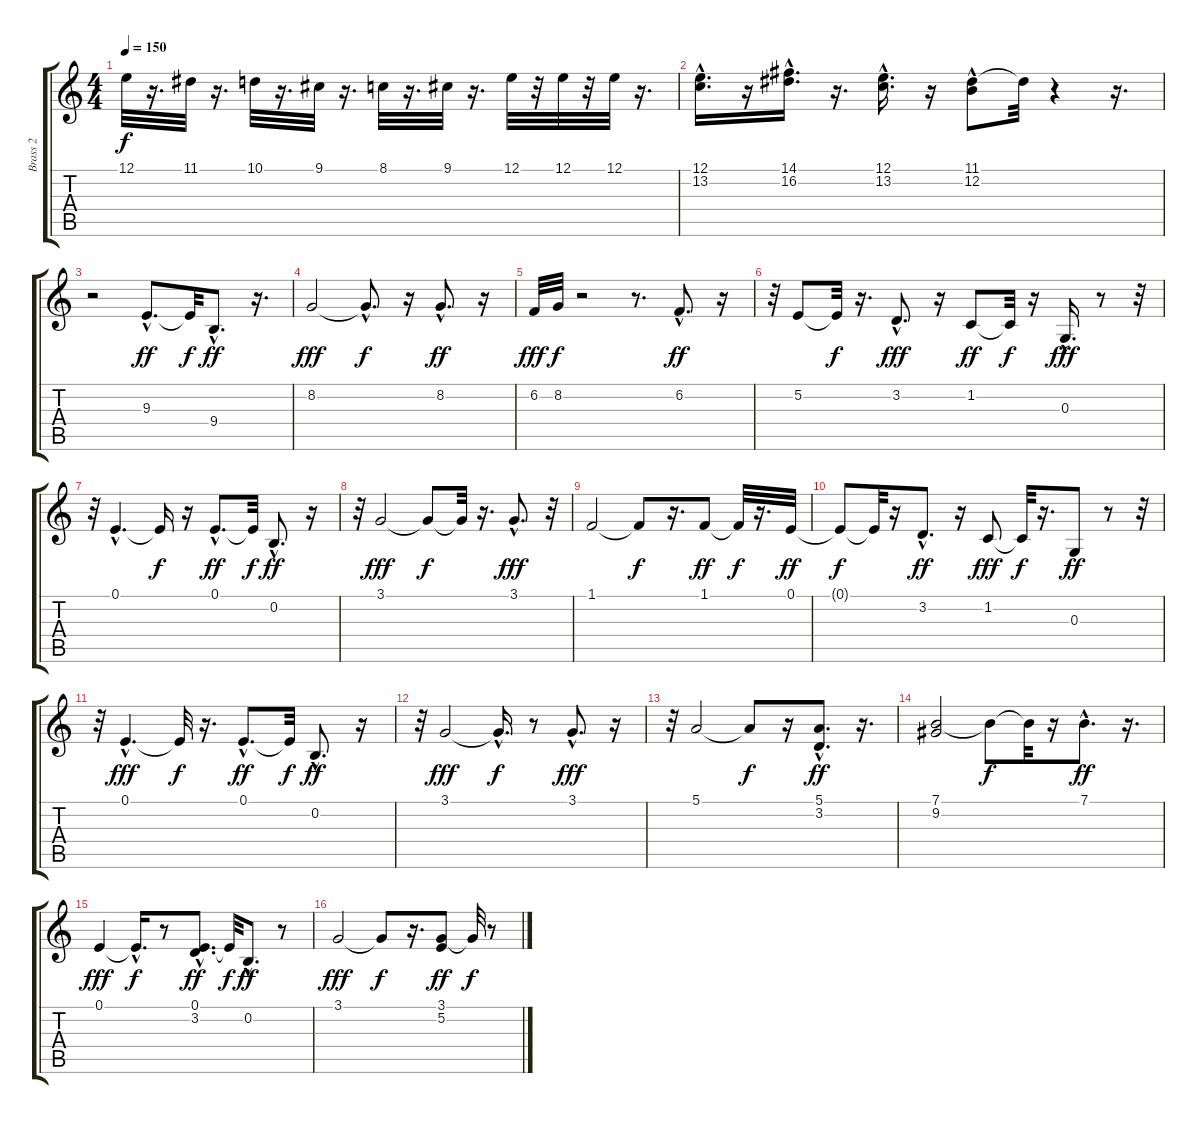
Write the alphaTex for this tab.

\track ("Brass 2" "Brass 2") {instrument synthbrass1}
\staff {score tabs}
\tuning (E4 B3 G3 D3 A2 E2) {hide}
\ts (4 4)
\tempo 150
\clef g2
\ks c
12.1.32{dy f} r.16{d} 11.1.32 r.16{d} 10.1.32 r.16{d} 9.1.32 r.16{d} 8.1.32 r.16{d} 9.1.32 r.16{d} 12.1.32 r.32 12.1.32 r.32 12.1.32 r.16{d} |
(12.1{hac} 13.2{hac}).16{d} r.16 (14.1{hac} 16.2{hac}).16{d} r.16{d} (12.1{hac} 13.2{hac}).16{d} r.16 (11.1 12.2{hac}).8 11.1{t}.32 r.4 r.16{d} |
r.2 9.3{hac}.8{d dy ff} 9.3{t}.32{dy f} 9.4{hac}.8{d dy ff} r.16{d} |
8.2.2{dy fff} 8.2{hac t}.8{d dy f} r.16 8.2{hac}.8{d dy ff} r.16 |
6.2.32{dy fff} 8.2.32{dy f} r.2 r.8{d} 6.2{hac}.8{d dy ff} r.16 |
r.32 5.2.8 5.2{t}.32{dy f} r.16{d} 3.2{hac}.8{d dy fff} r.16 1.2.8{dy ff} 1.2{t}.32{dy f} r.16 0.3{hac}.16{d dy fff} r.8 r.32 |
r.32 0.1{hac}.4{d} 0.1{t}.16{dy f} r.16 0.1{hac}.8{d dy ff} 0.1{t}.32{dy f} 0.2{hac}.8{d dy ff} r.16 |
r.32 3.1.2{dy fff} 3.1{t}.8{dy f} 3.1{t}.32 r.16{d} 3.1{hac}.8{d dy fff} r.32 |
1.1.2 1.1{t}.8{dy f} r.16{d} 1.1.8{dy ff} 1.1{t}.32{dy f} r.16{d} 0.1.32{dy ff} |
0.1{t}.8{dy f} 0.1{t}.32 r.16 3.2{hac}.8{d dy ff} r.16 1.2.8{dy fff} 1.2{t}.32{dy f} r.16{d} 0.3.8{dy ff} r.8 r.32 |
r.32 0.1{hac}.4{d dy fff} 0.1{t}.32{dy f} r.16{d} 0.1{hac}.8{d dy ff} 0.1{t}.32{dy f} 0.2{hac}.8{d dy ff} r.16 |
r.32 3.1.2{dy fff} 3.1{hac t}.16{d dy f} r.8 3.1{hac}.8{d dy fff} r.16 |
r.32 5.1.2 5.1{t}.8{dy f} r.16 (5.1{hac} 3.2).8{d dy ff} r.16{d} |
(7.1 9.2).2 7.1{t}.8{dy f} 7.1{t}.32 r.16 7.1{hac}.8{d dy ff} r.16{d} |
0.1.4{dy fff} 0.1{hac t}.16{d dy f} r.8 (0.1{hac} 3.2).8{d dy ff} 0.1{t}.32{dy f} 0.2{hac}.8{d dy ff} r.8 |
3.1.2{dy fff} 3.1{t}.8{dy f} r.16{d} (3.1 5.2).8{dy ff} 3.1{t}.32{dy f} r.8
